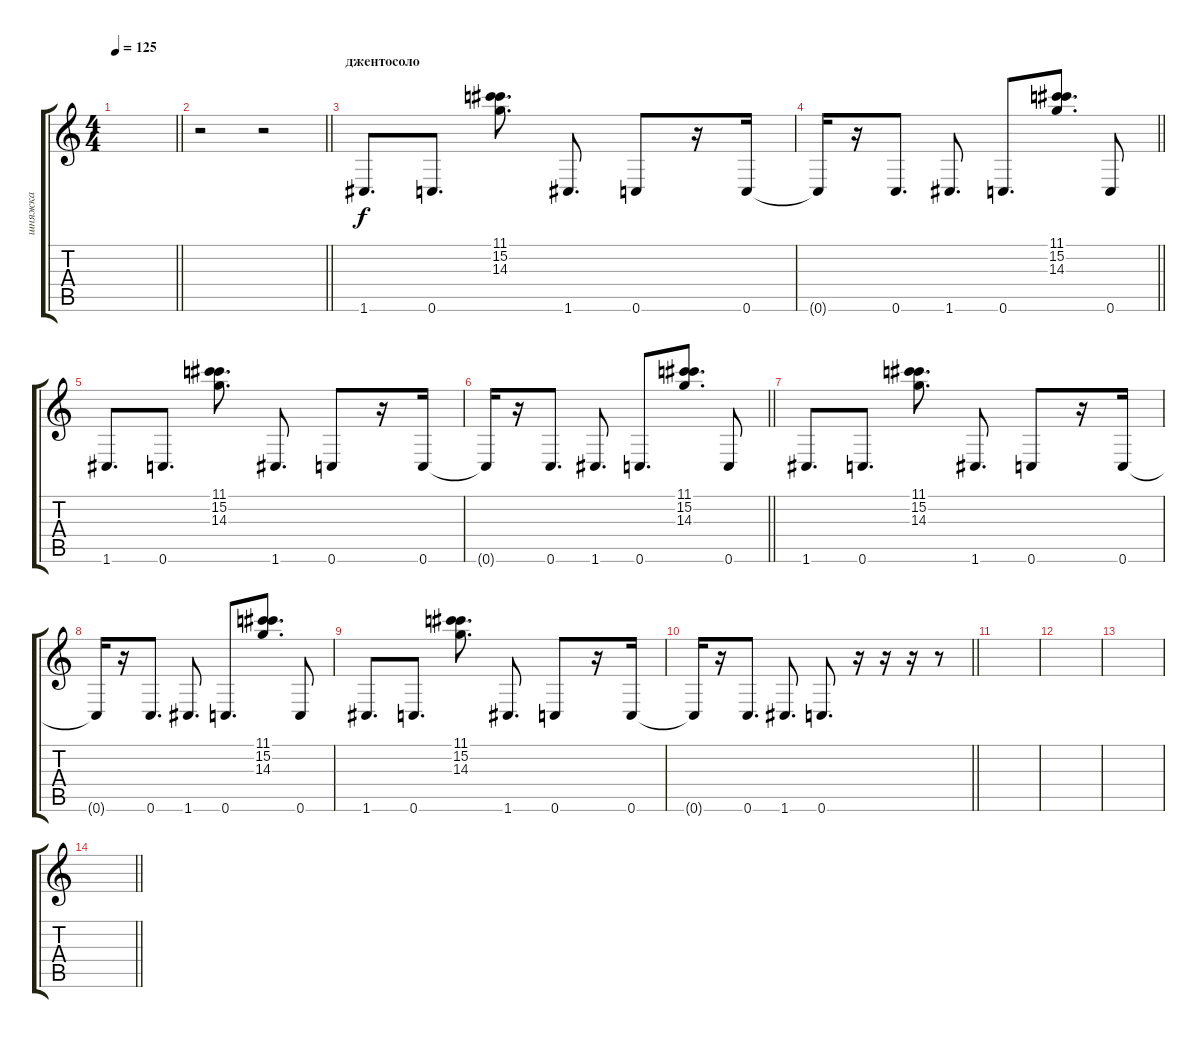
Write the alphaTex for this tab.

\track ("шняжка" "шняжка") {instrument distortionguitar}
\staff {score tabs}
\tuning (D4 A3 F3 C3 G2 C2) {hide}
\ts (4 4)
\tempo 125
\clef g2
\barLineRight lightlight
\ks c
|
\barLineRight lightlight
r.2{balance 0 instrument distortionguitar} r.2 |
\section ("" "джентосоло")
1.6.8{d balance 16} 0.6.8{d} (11.1 15.2 14.3).8{d} 1.6.8{d} 0.6.8 r.16 0.6.16 |
\barLineRight lightlight
0.6{t}.16 r.16 0.6.8{d} 1.6.8{d} 0.6.8{d} (11.1 15.2 14.3).8{d} 0.6.8 |
\section ("" "")
1.6.8{d} 0.6.8{d} (11.1 15.2 14.3).8{d} 1.6.8{d} 0.6.8 r.16 0.6.16 |
\barLineRight lightlight
0.6{t}.16 r.16 0.6.8{d} 1.6.8{d} 0.6.8{d} (11.1 15.2 14.3).8{d} 0.6.8 |
1.6.8{d} 0.6.8{d} (11.1 15.2 14.3).8{d} 1.6.8{d} 0.6.8 r.16 0.6.16 |
0.6{t}.16 r.16 0.6.8{d} 1.6.8{d} 0.6.8{d} (11.1 15.2 14.3).8{d} 0.6.8 |
1.6.8{d} 0.6.8{d} (11.1 15.2 14.3).8{d} 1.6.8{d} 0.6.8 r.16 0.6.16 |
\barLineRight lightlight
0.6{t}.16 r.16 0.6.8{d} 1.6.8{d} 0.6.8{d} r.16 r.16 r.16 r.8 |
|
|
|
\barLineRight lightlight
